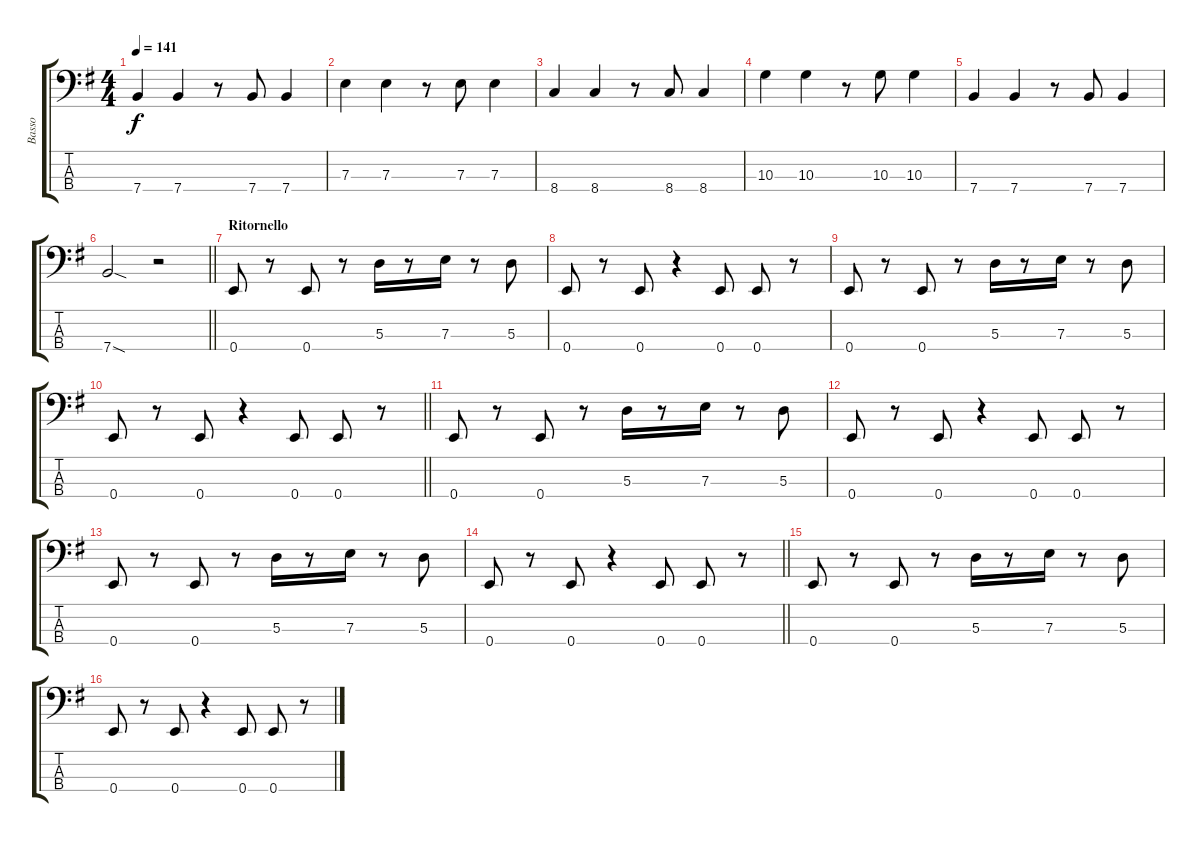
\track ("Basso" "Basso") {instrument electricbassfinger}
\staff {score tabs}
\tuning (G2 D2 A1 E1) {hide}
\ts (4 4)
\tempo 141
\clef f4
\ks eminor
7.4.4{dy f} 7.4.4 r.8 7.4.8 7.4.4 |
7.3.4 7.3.4 r.8 7.3.8 7.3.4 |
8.4.4 8.4.4 r.8 8.4.8 8.4.4 |
10.3.4 10.3.4 r.8 10.3.8 10.3.4 |
7.4.4 7.4.4 r.8 7.4.8 7.4.4 |
\barLineRight lightlight
7.4{sod}.2 r.2 |
\section ("" "Ritornello")
0.4.8 r.8 0.4.8 r.8 5.3.16 r.8 7.3.16 r.8 5.3.8 |
0.4.8 r.8 0.4.8 r.4 0.4.8 0.4.8 r.8 |
0.4.8 r.8 0.4.8 r.8 5.3.16 r.8 7.3.16 r.8 5.3.8 |
\barLineRight lightlight
0.4.8 r.8 0.4.8 r.4 0.4.8 0.4.8 r.8 |
0.4.8 r.8 0.4.8 r.8 5.3.16 r.8 7.3.16 r.8 5.3.8 |
0.4.8 r.8 0.4.8 r.4 0.4.8 0.4.8 r.8 |
0.4.8 r.8 0.4.8 r.8 5.3.16 r.8 7.3.16 r.8 5.3.8 |
\barLineRight lightlight
0.4.8 r.8 0.4.8 r.4 0.4.8 0.4.8 r.8 |
0.4.8 r.8 0.4.8 r.8 5.3.16 r.8 7.3.16 r.8 5.3.8 |
0.4.8 r.8 0.4.8 r.4 0.4.8 0.4.8 r.8
